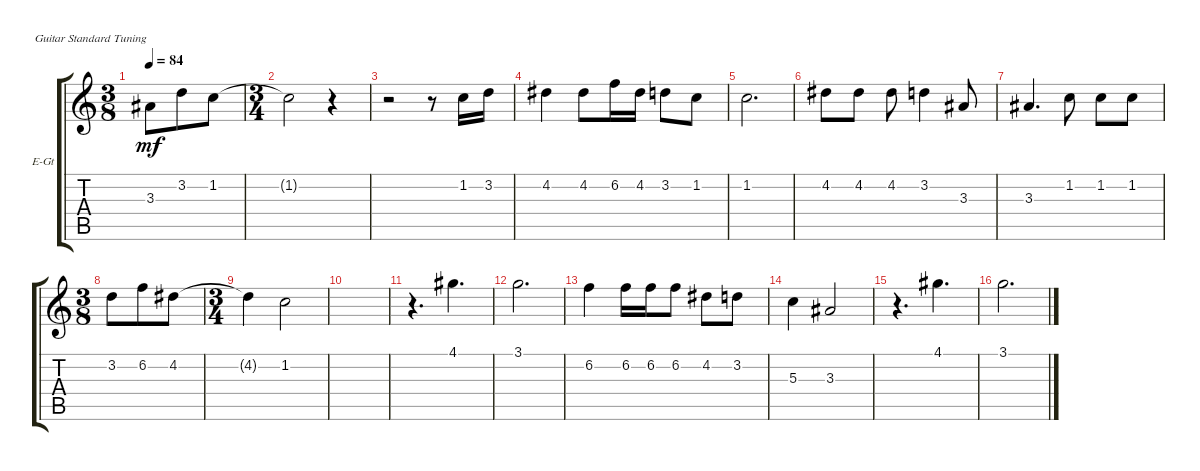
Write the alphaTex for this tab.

\defaultSystemsLayout 4
\bracketExtendMode groupsimilarinstruments
\firstSystemTrackNameOrientation horizontal
\otherSystemsTrackNameOrientation horizontal
\track ("Electric Guitar" "E-Gt") {instrument electricguitarclean}
\staff {score tabs}
\tuning (E4 B3 G3 D3 A2 E2)
\ts (3 8)
\tempo 84
\clef g2
\ks c
3.3.8{dy mf} 3.2.8 1.2.8 |
\ts (3 4)
1.2{t}.2 r.4 |
r.2 r.8 1.2.16 3.2.16 |
4.2.4 4.2.8 6.2.16 4.2.16 3.2.8 1.2.8 |
1.2.2{d} |
4.2.8 4.2.8 4.2.8 3.2.4 3.3.8 |
3.3.4{d} 1.2.8 1.2.8 1.2.8 |
\ts (3 8)
3.2.8 6.2.8 4.2.8 |
\ts (3 4)
4.2{t}.4 1.2.2 |
|
r.4{d} 4.1.4{d} |
3.1.2{d} |
6.2.4 6.2.16 6.2.16 6.2.8 4.2.8 3.2.8 |
5.3.4 3.3.2 |
r.4{d} 4.1.4{d} |
3.1.2{d}
